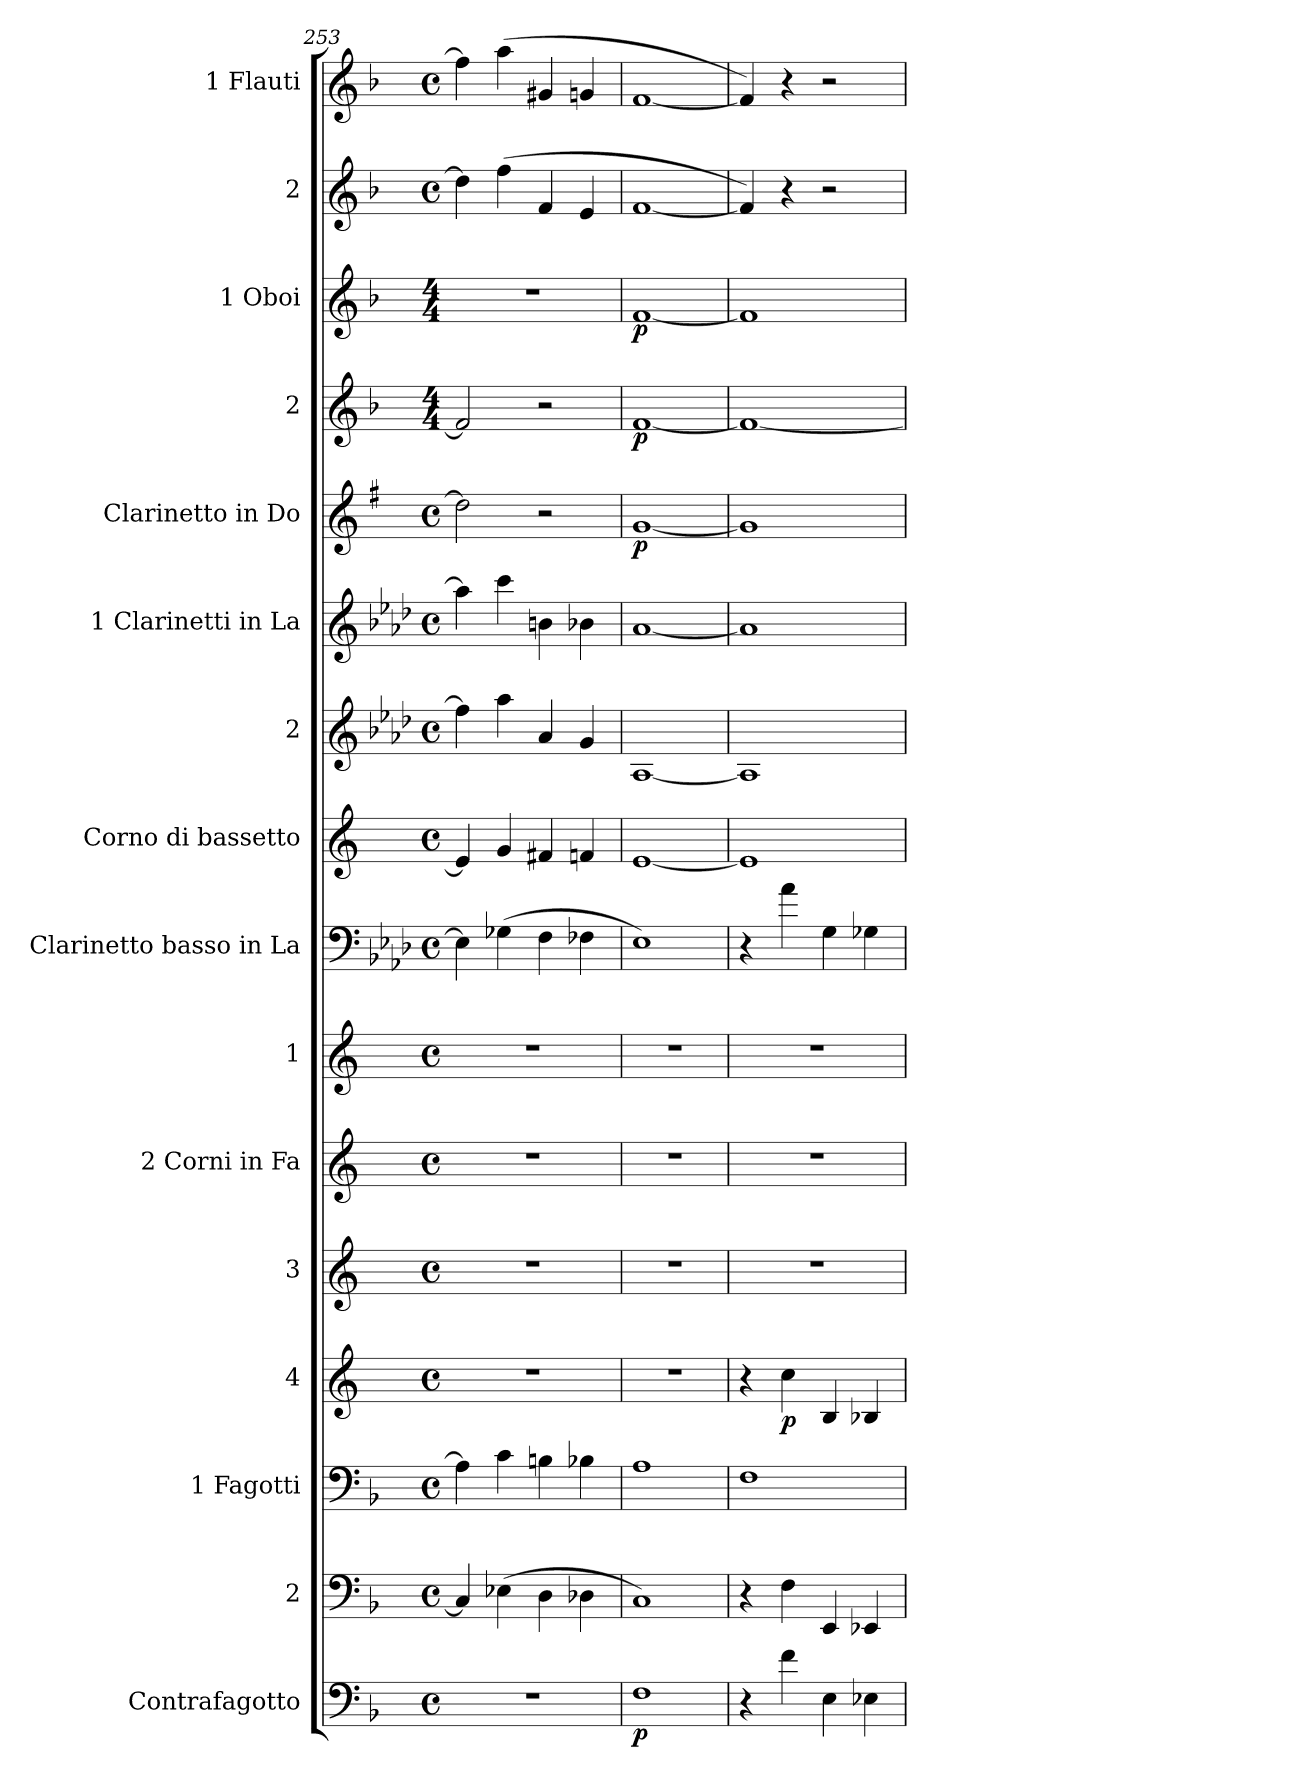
**kern	**dynam	**kern	**kern	**kern	**dynam	**kern	**kern	**kern	**kern	**kern	**kern	**kern	**kern	**dynam	**kern	**dynam	**kern	**dynam	**kern	**kern
*part16	*part16	*part15	*part14	*part13	*part13	*part12	*part11	*part10	*part9	*part8	*part7	*part6	*part5	*part5	*part4	*part4	*part3	*part3	*part2	*part1
*staff16	*staff16	*staff15	*staff14	*staff13	*staff13	*staff12	*staff11	*staff10	*staff9	*staff8	*staff7	*staff6	*staff5	*staff5	*staff4	*staff4	*staff3	*staff3	*staff2	*staff1
*I"Contrafagotto	*	*I"2	*I"1  Fagotti	*I"4	*	*I"3	*I"2  Corni in Fa	*I"1	*I"Clarinetto basso in La	*I"Corno di bassetto	*I"2	*I"1  Clarinetti in La	*I"Clarinetto in Do	*	*I"2	*	*I"1  Oboi	*	*I"2	*I"1  Flauti
*I'C.Fg.	*	*	*I'1  Fg.	*	*	*	*I'2  Cor. in Fa	*	*I'Cl. bas. in La	*I'Cor. di bast.	*	*I'1  Cl. in La	*I'Cl. in Do	*	*	*	*I'1  Ob.	*	*	*I'1  Fl.
*clefF4	*	*clefF4	*clefF4	*clefG2	*	*clefG2	*clefG2	*clefG2	*clefF4	*clefG2	*clefG2	*clefG2	*clefG2	*	*clefG2	*	*clefG2	*	*clefG2	*clefG2
*ITrd7c12	*	*	*	*ITrd4c7	*	*ITrd4c7	*ITrd4c7	*ITrd4c7	*ITrd2c3	*ITrd4c7	*ITrd2c3	*ITrd2c3	*ITrd1c2	*	*	*	*	*	*	*
*k[b-]	*	*k[b-]	*k[b-]	*k[b-]	*	*k[b-]	*k[b-]	*k[b-]	*k[b-]	*k[b-]	*k[b-]	*k[b-]	*k[b-]	*	*k[b-]	*	*k[b-]	*	*k[b-]	*k[b-]
*M4/4	*	*M4/4	*M4/4	*M4/4	*	*M4/4	*M4/4	*M4/4	*M4/4	*M4/4	*M4/4	*M4/4	*M4/4	*	*M4/4	*	*M4/4	*	*M4/4	*M4/4
*met(c)	*	*met(c)	*met(c)	*met(c)	*	*met(c)	*met(c)	*met(c)	*met(c)	*met(c)	*met(c)	*met(c)	*met(c)	*	*	*	*	*	*met(c)	*met(c)
=253	=253	=253	=253	=253	=253	=253	=253	=253	=253	=253	=253	=253	=253	=253	=253	=253	=253	=253	=253	=253
1r	.	4C/]	4A\]	1r	.	1r	1r	1r	4C\]	4A/]	4dd\]	4ff\]	2cc\]	.	2f/]	.	1r	.	4dd\]	4ff\]
.	.	(4E-X\	4c\	.	.	.	.	.	(4E-X\	4c/	4ff\	4aa\	.	.	.	.	.	.	(4ff\	(4aa\
.	.	4D\	4Bn\	.	.	.	.	.	4D\	4Bn/	4f/	4g#X\	2r	.	2r	.	.	.	4f/	4g#X/
.	.	4D-X\	4B-X\	.	.	.	.	.	4D-X\	4B-X/	4e/	4gn\	.	.	.	.	.	.	4e/	4gn/
=254	=254	=254	=254	=254	=254	=254	=254	=254	=254	=254	=254	=254	=254	=254	=254	=254	=254	=254	=254	=254
!	!LO:DY:b	!	!	!	!	!	!	!	!	!	!	!	!	!LO:DY:b	!	!LO:DY:b	!	!LO:DY:b	!	!
1FF	p	1C)	1A	1r	.	1r	1r	1r	1C)	[1A	[1F	[1f	[1f	p	[1f	p	[1f	p	[1f	[1f
=255	=255	=255	=255	=255	=255	=255	=255	=255	=255	=255	=255	=255	=255	=255	=255	=255	=255	=255	=255	=255
4r	.	4r	1F	4r	.	1r	1r	1r	4r	1A]	1F]	1f]	1f]	.	1f_	.	1f]	.	4f/])	4f/])
!	!	!	!	!	!LO:DY:b	!	!	!	!	!	!	!	!	!	!	!	!	!	!	!
4F\	.	4F\	.	4f\	p	.	.	.	4f\	.	.	.	.	.	.	.	.	.	4r	4r
4EE\	.	4EE/	.	4E/	.	.	.	.	4E\	.	.	.	.	.	.	.	.	.	2r	2r
4EE-X\	.	4EE-X/	.	4E-X/	.	.	.	.	4E-X\	.	.	.	.	.	.	.	.	.	.	.
=	=	=	=	=	=	=	=	=	=	=	=	=	=	=	=	=	=	=	=	=
*-	*-	*-	*-	*-	*-	*-	*-	*-	*-	*-	*-	*-	*-	*-	*-	*-	*-	*-	*-	*-
